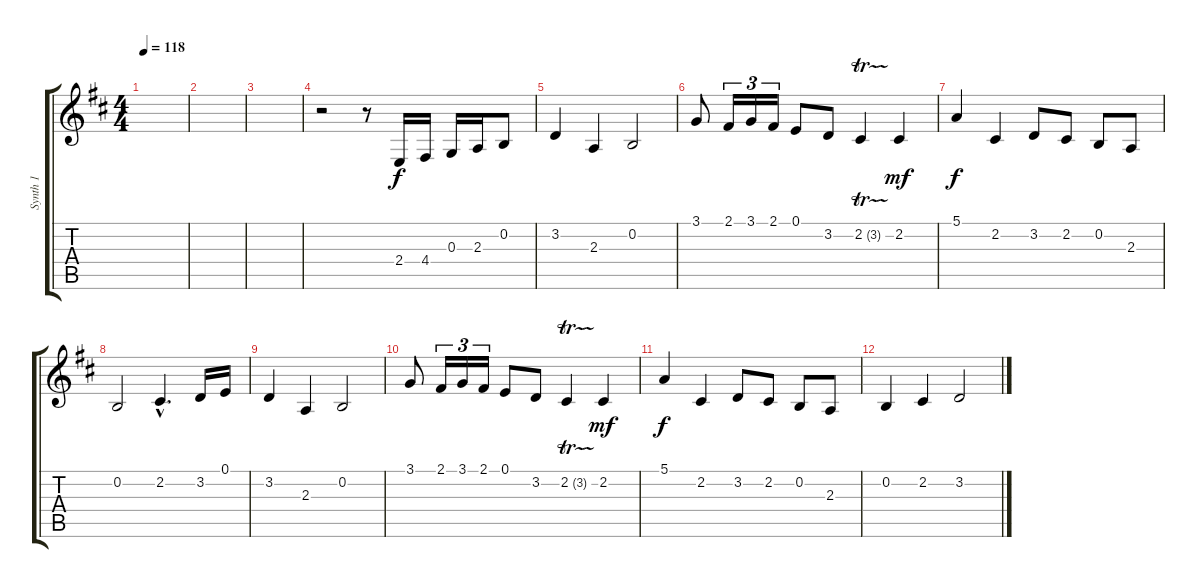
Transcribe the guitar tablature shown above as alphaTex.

\track ("Synth 1" "Synth 1") {instrument stringensemble1}
\staff {score tabs}
\tuning (E4 B3 G3 D3 A2 E2) {hide}
\ts (4 4)
\tempo 118
\clef g2
\ks d
|
|
|
r.2 r.8 2.4.16 4.4.16 0.3.16 2.3.16 0.2.8 |
3.2.4 2.3.4 0.2.2 |
3.1.8 2.1.16{tu (3 2)} 3.1.16{tu (3 2)} 2.1.16{tu (3 2)} 0.1.8 3.2.8 2.2{tr (3 32)}.4 2.2.4{dy mf} |
5.1.4{dy f} 2.2.4 3.2.8 2.2.8 0.2.8 2.3.8 |
0.2.2 2.2{hac}.4{d} 3.2.16 0.1.16 |
3.2.4 2.3.4 0.2.2 |
3.1.8 2.1.16{tu (3 2)} 3.1.16{tu (3 2)} 2.1.16{tu (3 2)} 0.1.8 3.2.8 2.2{tr (3 32)}.4 2.2.4{dy mf} |
5.1.4{dy f} 2.2.4 3.2.8 2.2.8 0.2.8 2.3.8 |
0.2.4 2.2.4 3.2.2
